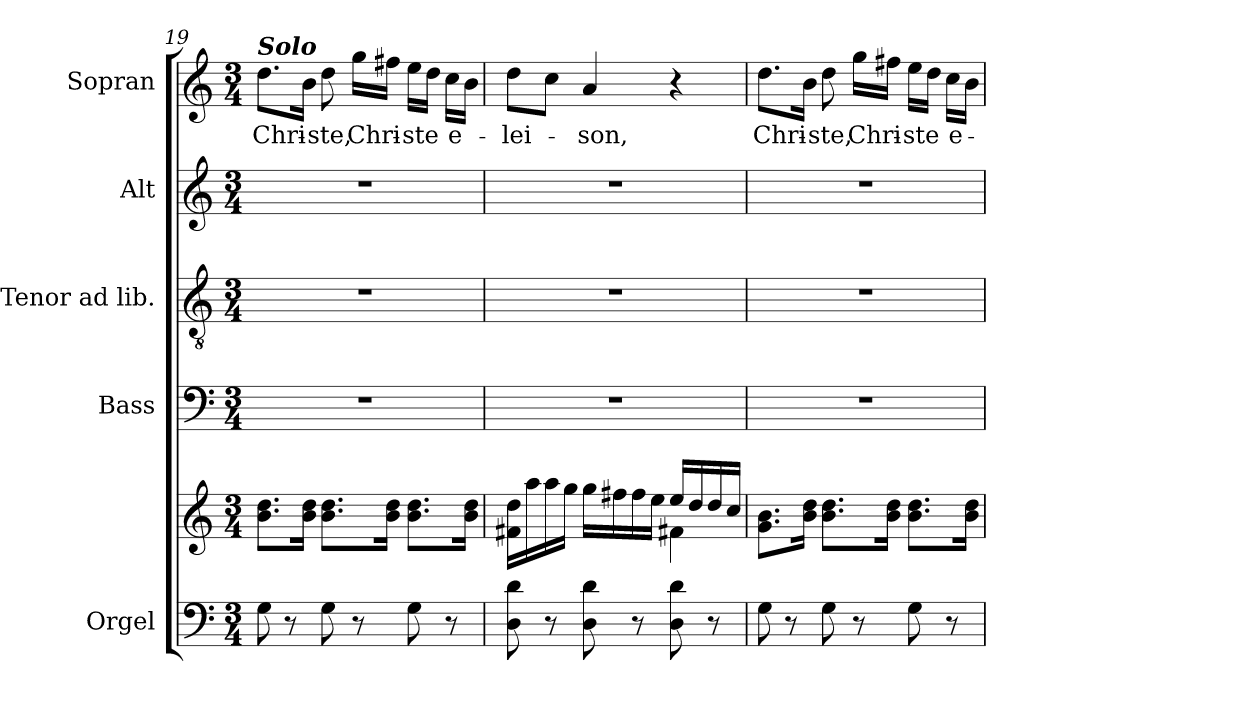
**kern	**kern	**kern	**kern	**kern	**kern	**text
*part5	*part5	*part4	*part3	*part2	*part1	*part1
*staff6	*staff5	*staff4	*staff3	*staff2	*staff1	*staff1
*I"Orgel	*	*I"Bass	*I"Tenor ad lib.	*I"Alt	*I"Sopran	*
*I'Org.	*	*I'B	*I'T	*I'A	*I'S	*
*clefF4	*clefG2	*clefF4	*clefGv2	*clefG2	*clefG2	*
*k[]	*k[]	*k[]	*k[]	*k[]	*k[]	*
*C:	*C:	*C:	*C:	*C:	*C:	*
*M3/4	*M3/4	*M3/4	*M3/4	*M3/4	*M3/4	*
=19	=19	=19	=19	=19	=19	=19
!	!	!	!	!	!LO:TX:a:Bi:t=Solo	!
!	!	!	!	!	!	!LO:LY:b
8G\	8.b\ 8.dd\L	2.r	2.r	2.r	8.dd\L	Chri-
8r	.	.	.	.	.	.
.	16b\ 16dd\Jk	.	.	.	16b\Jk	.
!	!	!	!	!	!	!LO:LY:b
8G\	8.b\ 8.dd\L	.	.	.	8dd\	-ste,
!	!	!	!	!	!	!LO:LY:b
8r	.	.	.	.	16gg\LL	Chri-
.	16b\ 16dd\Jk	.	.	.	16ff#X\JJ	.
!	!	!	!	!	!	!LO:LY:b
8G\	8.b\ 8.dd\L	.	.	.	16ee\LL	-ste
.	.	.	.	.	16dd\JJ	.
!	!	!	!	!	!	!LO:LY:b
8r	.	.	.	.	16cc\LL	e-
.	16b\ 16dd\Jk	.	.	.	16b\JJ	.
=20	=20	=20	=20	=20	=20	=20
*	*^	*	*	*	*	*
!	!	!	!	!	!	!	!LO:LY:b
8D\ 8d\	16f#X\ 16dd\LL	2ryy	2.r	2.r	2.r	8dd\L	-lei-
.	16aa\	.	.	.	.	.	.
8r	16aa\	.	.	.	.	8cc\J	.
.	16gg\JJ	.	.	.	.	.	.
!	!	!	!	!	!	!	!LO:LY:b
8D\ 8d\	16gg\LL	.	.	.	.	4a/	-son,
.	16ff#X\	.	.	.	.	.	.
8r	16ff#\	.	.	.	.	.	.
.	16ee\JJ	.	.	.	.	.	.
8D\ 8d\	16ee/LL	4f#X\	.	.	.	4r	.
.	16dd/	.	.	.	.	.	.
8r	16dd/	.	.	.	.	.	.
.	16cc/JJ	.	.	.	.	.	.
*	*v	*v	*	*	*	*	*
!!LO:PB:g=z
=21	=21	=21	=21	=21	=21	=21
!	!	!	!	!	!	!LO:LY:b
8G\	8.g\ 8.b\L	2.r	2.r	2.r	8.dd\L	Chri-
8r	.	.	.	.	.	.
.	16b\ 16dd\Jk	.	.	.	16b\Jk	.
!	!	!	!	!	!	!LO:LY:b
8G\	8.b\ 8.dd\L	.	.	.	8dd\	-ste,
!	!	!	!	!	!	!LO:LY:b
8r	.	.	.	.	16gg\LL	Chri-
.	16b\ 16dd\Jk	.	.	.	16ff#X\JJ	.
!	!	!	!	!	!	!LO:LY:b
8G\	8.b\ 8.dd\L	.	.	.	16ee\LL	-ste
.	.	.	.	.	16dd\JJ	.
!	!	!	!	!	!	!LO:LY:b
8r	.	.	.	.	16cc\LL	e-
.	16b\ 16dd\Jk	.	.	.	16b\JJ	.
=	=	=	=	=	=	=
*-	*-	*-	*-	*-	*-	*-
